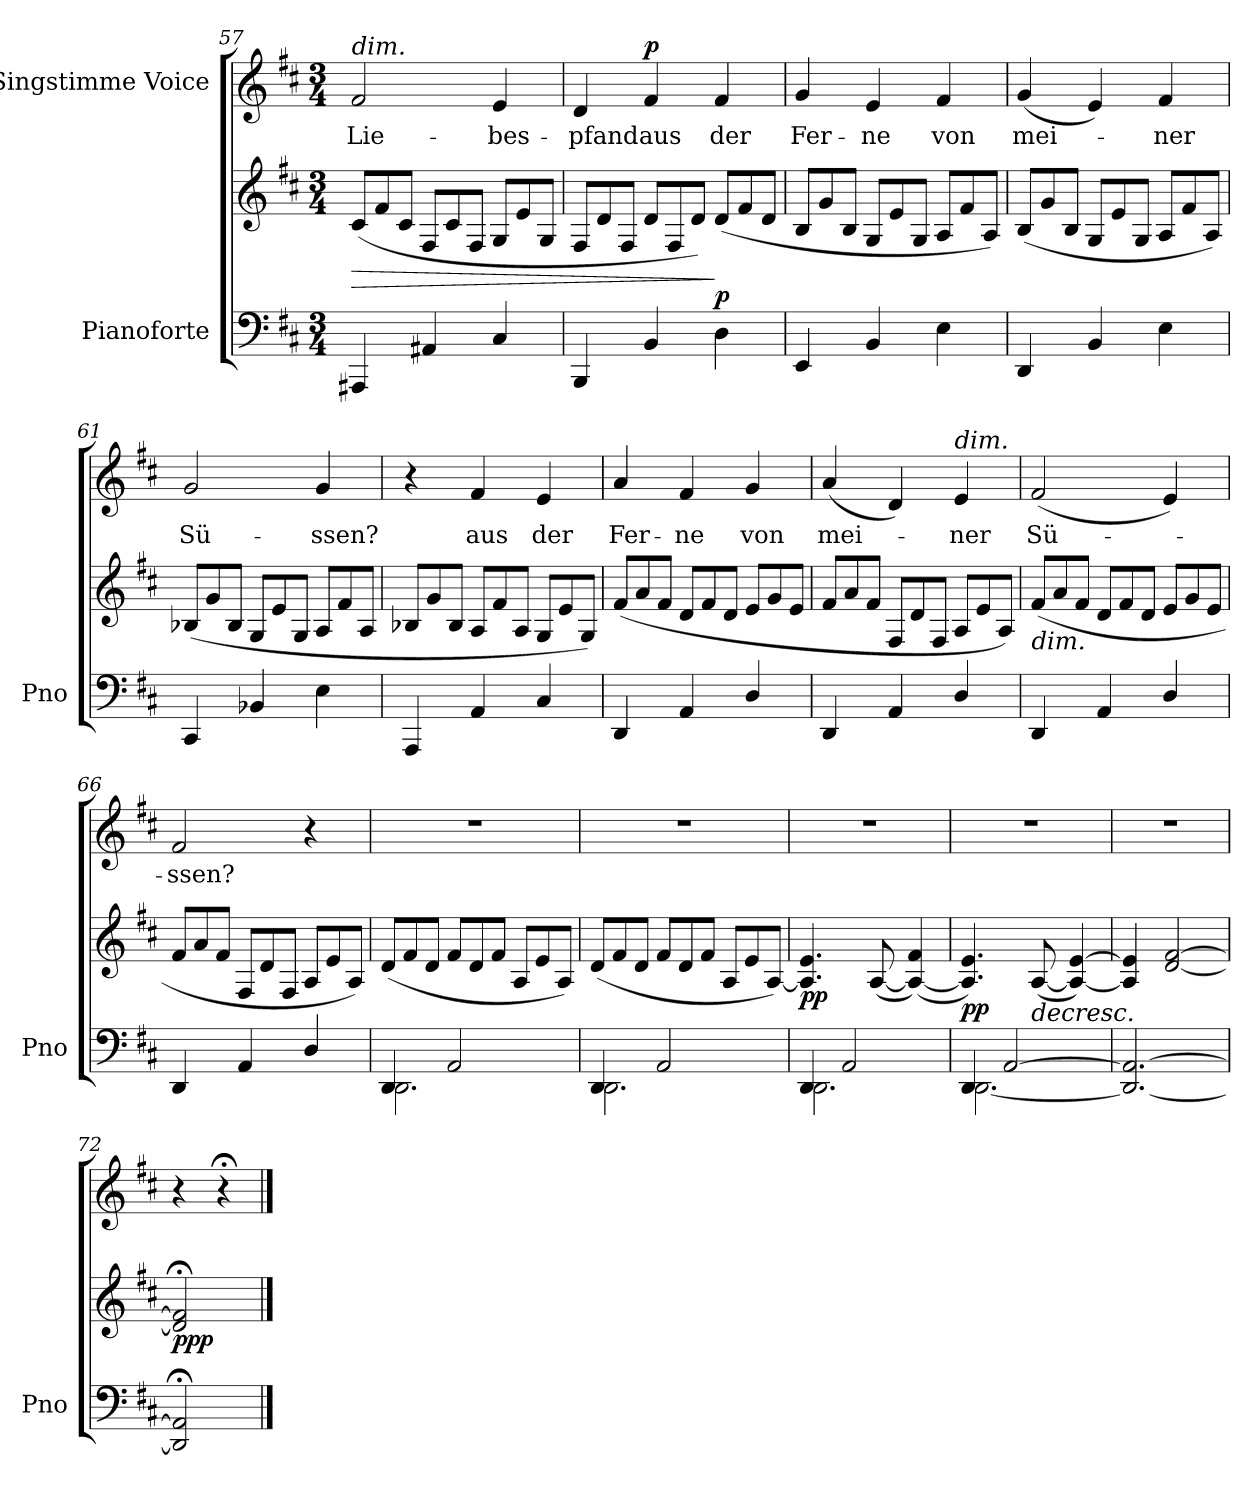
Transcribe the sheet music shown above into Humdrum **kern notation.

**kern	**kern	**dynam	**kern	**text	**dynam
*part2	*part2	*part2	*part1	*part1	*part1
*staff3	*staff2	*staff2/3	*staff1	*staff1	*staff1
*I"Pianoforte	*	*	*I"Singstimme Voice	*	*
*I'Pno	*	*	*	*	*
!!LO:LB:g=z
*clefF4	*clefG2	*	*clefG2	*	*
*k[f#c#]	*k[f#c#]	*	*k[f#c#]	*	*
*M3/4	*M3/4	*	*M3/4	*	*
*	*Xtuplet	*	*	*	*
=57	=57	=57	=57	=57	=57
!	!	!	!LO:TX:a:i:t=dim.	!	!
!	!	!LO:HP:b	!	!LO:LY:b	!
4AAA#X/	(>12c#/L	>	2f#/	Lie-	.
.	12f#/	.	.	.	.
.	12c#/J	.	.	.	.
4AA#X/	12F#/L	.	.	.	.
.	12c#/	.	.	.	.
.	12F#/J	.	.	.	.
!	!	!	!	!LO:LY:b	!
4C#/	12G/L	.	4e/	-bes-	.
.	12e/	.	.	.	.
.	12G/J	.	.	.	.
=58	=58	=58	=58	=58	=58
!	!	!	!	!LO:LY:b	!
4BBB/	12F#/L	.	4d/	-pfand	.
.	12d/	.	.	.	.
.	12F#/J	.	.	.	.
!	!	!	!	!LO:LY:b	!LO:DY:a
4BB/	12d/L	.	4f#/	aus	p
.	12F#/	.	.	.	.
.	12d/J)	.	.	.	.
!	!	!LO:DY:n=1:a=2	!	!LO:LY:b	!
4D\	(>12d/L	] p	4f#/	der	.
.	12f#/	.	.	.	.
.	12d/J	.	.	.	.
=59	=59	=59	=59	=59	=59
!	!	!	!	!LO:LY:b	!
4EE/	12B/L	.	4g/	Fer-	.
.	12g/	.	.	.	.
.	12B/J	.	.	.	.
!	!	!	!	!LO:LY:b	!
4BB/	12G/L	.	4e/	-ne	.
.	12e/	.	.	.	.
.	12G/J	.	.	.	.
!	!	!	!	!LO:LY:b	!
4E\	12A/L	.	4f#/	von	.
.	12f#/	.	.	.	.
.	12A/J)	.	.	.	.
=60	=60	=60	=60	=60	=60
!	!	!	!	!LO:LY:b	!
4DD/	(>12B/L	.	(<4g/	mei-	.
.	12g/	.	.	.	.
.	12B/J	.	.	.	.
4BB/	12G/L	.	4e/)	.	.
.	12e/	.	.	.	.
.	12G/J	.	.	.	.
!	!	!	!	!LO:LY:b	!
4E\	12A/L	.	4f#/	-ner	.
.	12f#/	.	.	.	.
.	12A/J)	.	.	.	.
=61	=61	=61	=61	=61	=61
!	!	!	!	!LO:LY:b	!
4CC#/	(>12B-X/L	.	2g/	Sü-	.
.	12g/	.	.	.	.
.	12B-/J	.	.	.	.
4BB-X/	12G/L	.	.	.	.
.	12e/	.	.	.	.
.	12G/J	.	.	.	.
!	!	!	!	!LO:LY:b	!
4E\	12A/L	.	4g/	-ssen?	.
.	12f#/	.	.	.	.
.	12A/J	.	.	.	.
!!LO:LB:g=z
=62	=62	=62	=62	=62	=62
4AAA/	12B-X/L	.	4r	.	.
.	12g/	.	.	.	.
.	12B-/J	.	.	.	.
!	!	!	!	!LO:LY:b	!
4AA/	12A/L	.	4f#/	aus	.
.	12f#/	.	.	.	.
.	12A/J	.	.	.	.
!	!	!	!	!LO:LY:b	!
4C#/	12G/L	.	4e/	der	.
.	12e/	.	.	.	.
.	12G/J)	.	.	.	.
=63	=63	=63	=63	=63	=63
!	!	!	!	!LO:LY:b	!
4DD/	(>12f#/L	.	4a/	Fer-	.
.	12a/	.	.	.	.
.	12f#/J	.	.	.	.
!	!	!	!	!LO:LY:b	!
4AA/	12d/L	.	4f#/	-ne	.
.	12f#/	.	.	.	.
.	12d/J	.	.	.	.
!	!	!	!	!LO:LY:b	!
4D/	12e/L	.	4g/	von	.
.	12g/	.	.	.	.
.	12e/J	.	.	.	.
=64	=64	=64	=64	=64	=64
!	!	!	!	!LO:LY:b	!
4DD/	12f#/L	.	(<4a/	mei-	.
.	12a/	.	.	.	.
.	12f#/J	.	.	.	.
4AA/	12F#/L	.	4d/)	.	.
.	12d/	.	.	.	.
.	12F#/J	.	.	.	.
!	!	!	!LO:TX:a:i:t=dim.	!	!
!	!	!	!	!LO:LY:b	!
4D/	12A/L	.	4e/	-ner	.
.	12e/	.	.	.	.
.	12A/J)	.	.	.	.
=65	=65	=65	=65	=65	=65
!	!LO:TX:b:i:t=dim.	!	!	!	!
!	!	!	!	!LO:LY:b	!
4DD/	(>12f#/L	.	(<2f#/	Sü-	.
.	12a/	.	.	.	.
.	12f#/J	.	.	.	.
4AA/	12d/L	.	.	.	.
.	12f#/	.	.	.	.
.	12d/J	.	.	.	.
4D/	12e/L	.	4e/)	.	.
.	12g/	.	.	.	.
.	12e/J	.	.	.	.
=66	=66	=66	=66	=66	=66
!	!	!	!	!LO:LY:b	!
4DD/	12f#/L	.	2f#/	-ssen?	.
.	12a/	.	.	.	.
.	12f#/J	.	.	.	.
4AA/	12F#/L	.	.	.	.
.	12d/	.	.	.	.
.	12F#/J	.	.	.	.
4D/	12A/L	.	4r	.	.
.	12e/	.	.	.	.
.	12A/J)	.	.	.	.
!!LO:LB:g=z
=67	=67	=67	=67	=67	=67
*^	*	*	*	*	*
4DD/	2.DD\	(>12d/L	.	2.r	.	.
.	.	12f#/	.	.	.	.
.	.	12d/J	.	.	.	.
2AA/	.	12f#/L	.	.	.	.
.	.	12d/	.	.	.	.
.	.	12f#/J	.	.	.	.
.	.	12A/L	.	.	.	.
.	.	12e/	.	.	.	.
.	.	12A/J)	.	.	.	.
=68	=68	=68	=68	=68	=68	=68
4DD/	2.DD\	(>12d/L	.	2.r	.	.
.	.	12f#/	.	.	.	.
.	.	12d/J	.	.	.	.
2AA/	.	12f#/L	.	.	.	.
.	.	12d/	.	.	.	.
.	.	12f#/J	.	.	.	.
.	.	12A/L	.	.	.	.
.	.	12e/	.	.	.	.
.	.	[12A/J)	.	.	.	.
=69	=69	=69	=69	=69	=69	=69
!	!	!	!LO:DY:b	!	!	!
4DD/	2.DD\	4.A/] 4.e/	pp	2.r	.	.
2AA/	.	.	.	.	.	.
.	.	(>[8A/	.	.	.	.
.	.	(>4A/_ 4f#/)	.	.	.	.
=70	=70	=70	=70	=70	=70	=70
!	!	!	!LO:DY:b	!	!	!
4DD/	[2.DD\	4.A/] 4.e/)	pp	2.r	.	.
[2AA/	.	.	.	.	.	.
!	!	!	!LO:HP:b	!	!	!
.	.	(>[8A/	>	.	.	.
.	.	4A/_ [4e/)	.	.	.	.
*v	*v	*	*	*	*	*
=71	=71	=71	=71	=71	=71
2.DD/_ 2.AA/_	4A/] 4e/]	.	2.r	.	.
.	[2d/ [2f#/	.	.	.	.
=72	=72	=72	=72	=72	=72
!	!	!LO:DY:b	!	!	!
2DD/]; 2AA/];	2d/];< 2f#/];<	ppp	4r	.	.
.	.	.	4r;<	.	.
.	.	]	.	.	.
==	==	==	==	==	==
*-	*-	*-	*-	*-	*-
